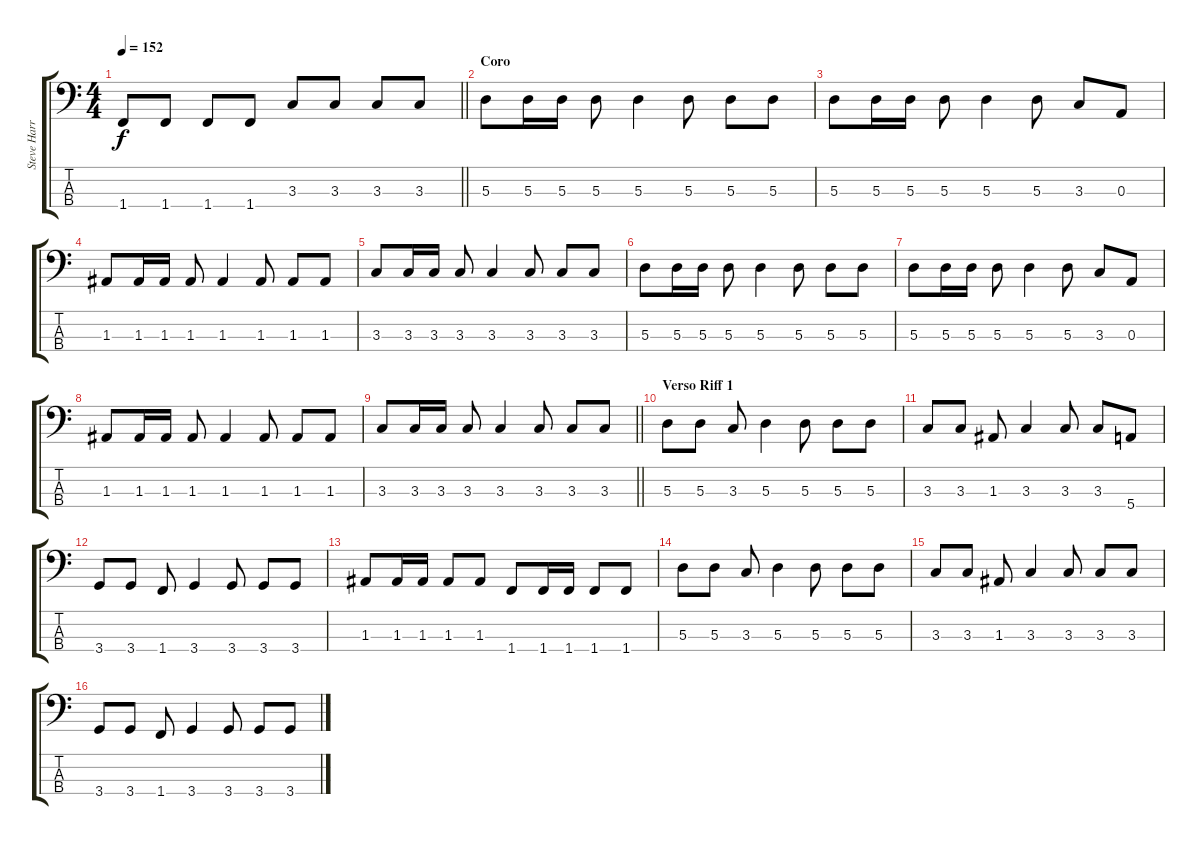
\track ("Steve Harris" "Steve Harr") {instrument electricbassfinger}
\staff {score tabs}
\tuning (G2 D2 A1 E1) {hide}
\ts (4 4)
\tempo 152
\clef f4
\barLineRight lightlight
\ks c
1.4.8{dy f} 1.4.8 1.4.8 1.4.8 3.3.8 3.3.8 3.3.8 3.3.8 |
\section ("" "Coro")
5.3.8 5.3.16 5.3.16 5.3.8 5.3.4 5.3.8 5.3.8 5.3.8 |
5.3.8 5.3.16 5.3.16 5.3.8 5.3.4 5.3.8 3.3.8 0.3.8 |
1.3.8 1.3.16 1.3.16 1.3.8 1.3.4 1.3.8 1.3.8 1.3.8 |
3.3.8 3.3.16 3.3.16 3.3.8 3.3.4 3.3.8 3.3.8 3.3.8 |
5.3.8 5.3.16 5.3.16 5.3.8 5.3.4 5.3.8 5.3.8 5.3.8 |
5.3.8 5.3.16 5.3.16 5.3.8 5.3.4 5.3.8 3.3.8 0.3.8 |
1.3.8 1.3.16 1.3.16 1.3.8 1.3.4 1.3.8 1.3.8 1.3.8 |
\barLineRight lightlight
3.3.8 3.3.16 3.3.16 3.3.8 3.3.4 3.3.8 3.3.8 3.3.8 |
\section ("" "Verso Riff 1")
5.3.8 5.3.8 3.3.8 5.3.4 5.3.8 5.3.8 5.3.8 |
3.3.8 3.3.8 1.3.8 3.3.4 3.3.8 3.3.8 5.4.8 |
3.4.8 3.4.8 1.4.8 3.4.4 3.4.8 3.4.8 3.4.8 |
1.3.8 1.3.16 1.3.16 1.3.8 1.3.8 1.4.8 1.4.16 1.4.16 1.4.8 1.4.8 |
5.3.8 5.3.8 3.3.8 5.3.4 5.3.8 5.3.8 5.3.8 |
3.3.8 3.3.8 1.3.8 3.3.4 3.3.8 3.3.8 3.3.8 |
3.4.8 3.4.8 1.4.8 3.4.4 3.4.8 3.4.8 3.4.8
